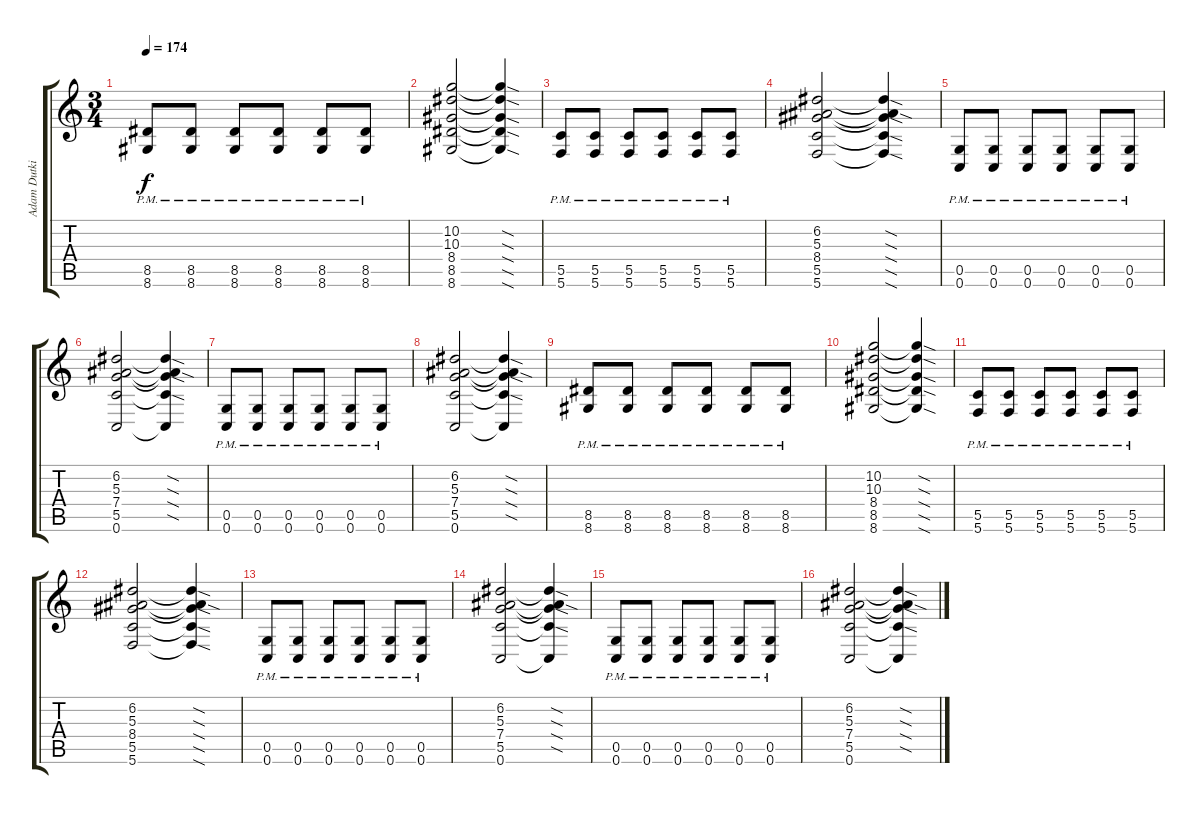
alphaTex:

\track ("Adam Dutkiewicz" "Adam Dutki") {instrument distortionguitar}
\staff {score tabs}
\tuning (D4 A3 F3 C3 G2 C2) {hide}
\ts (3 4)
\tempo 174
\clef g2
\ks c
(8.5{pm} 8.6{pm}).8{dy f instrument distortionguitar} (8.5{pm} 8.6{pm}).8 (8.5{pm} 8.6{pm}).8 (8.5{pm} 8.6{pm}).8 (8.5{pm} 8.6{pm}).8 (8.5{pm} 8.6{pm}).8 |
(10.2 10.3 8.4 8.5 8.6).2 (10.2{sod t} 10.3{sod t} 8.4{sod t} 8.5{sod t} 8.6{sod t}).4 |
(5.5{pm} 5.6{pm}).8 (5.5{pm} 5.6{pm}).8 (5.5{pm} 5.6{pm}).8 (5.5{pm} 5.6{pm}).8 (5.5{pm} 5.6{pm}).8 (5.5{pm} 5.6{pm}).8 |
(6.2 5.3 8.4 5.5 5.6).2 (6.2{sod t} 5.3{sod t} 8.4{sod t} 5.5{sod t} 5.6{sod t}).4 |
(0.5{pm} 0.6{pm}).8 (0.5{pm} 0.6{pm}).8 (0.5{pm} 0.6{pm}).8 (0.5{pm} 0.6{pm}).8 (0.5{pm} 0.6{pm}).8 (0.5{pm} 0.6{pm}).8 |
(6.2 5.3 7.4 5.5 0.6).2 (6.2{sod t} 5.3{sod t} 7.4{sod t} 5.5{sod t} 0.6{t}).4 |
(0.5{pm} 0.6{pm}).8 (0.5{pm} 0.6{pm}).8 (0.5{pm} 0.6{pm}).8 (0.5{pm} 0.6{pm}).8 (0.5{pm} 0.6{pm}).8 (0.5{pm} 0.6{pm}).8 |
(6.2 5.3 7.4 5.5 0.6).2 (6.2{sod t} 5.3{sod t} 7.4{sod t} 5.5{sod t} 0.6{t}).4 |
(8.5{pm} 8.6{pm}).8 (8.5{pm} 8.6{pm}).8 (8.5{pm} 8.6{pm}).8 (8.5{pm} 8.6{pm}).8 (8.5{pm} 8.6{pm}).8 (8.5{pm} 8.6{pm}).8 |
(10.2 10.3 8.4 8.5 8.6).2 (10.2{sod t} 10.3{sod t} 8.4{sod t} 8.5{sod t} 8.6{sod t}).4 |
(5.5{pm} 5.6{pm}).8 (5.5{pm} 5.6{pm}).8 (5.5{pm} 5.6{pm}).8 (5.5{pm} 5.6{pm}).8 (5.5{pm} 5.6{pm}).8 (5.5{pm} 5.6{pm}).8 |
(6.2 5.3 8.4 5.5 5.6).2 (6.2{sod t} 5.3{sod t} 8.4{sod t} 5.5{sod t} 5.6{sod t}).4 |
(0.5{pm} 0.6{pm}).8 (0.5{pm} 0.6{pm}).8 (0.5{pm} 0.6{pm}).8 (0.5{pm} 0.6{pm}).8 (0.5{pm} 0.6{pm}).8 (0.5{pm} 0.6{pm}).8 |
(6.2 5.3 7.4 5.5 0.6).2 (6.2{sod t} 5.3{sod t} 7.4{sod t} 5.5{sod t} 0.6{t}).4 |
(0.5{pm} 0.6{pm}).8 (0.5{pm} 0.6{pm}).8 (0.5{pm} 0.6{pm}).8 (0.5{pm} 0.6{pm}).8 (0.5{pm} 0.6{pm}).8 (0.5{pm} 0.6{pm}).8 |
(6.2 5.3 7.4 5.5 0.6).2 (6.2{sod t} 5.3{sod t} 7.4{sod t} 5.5{sod t} 0.6{t}).4
